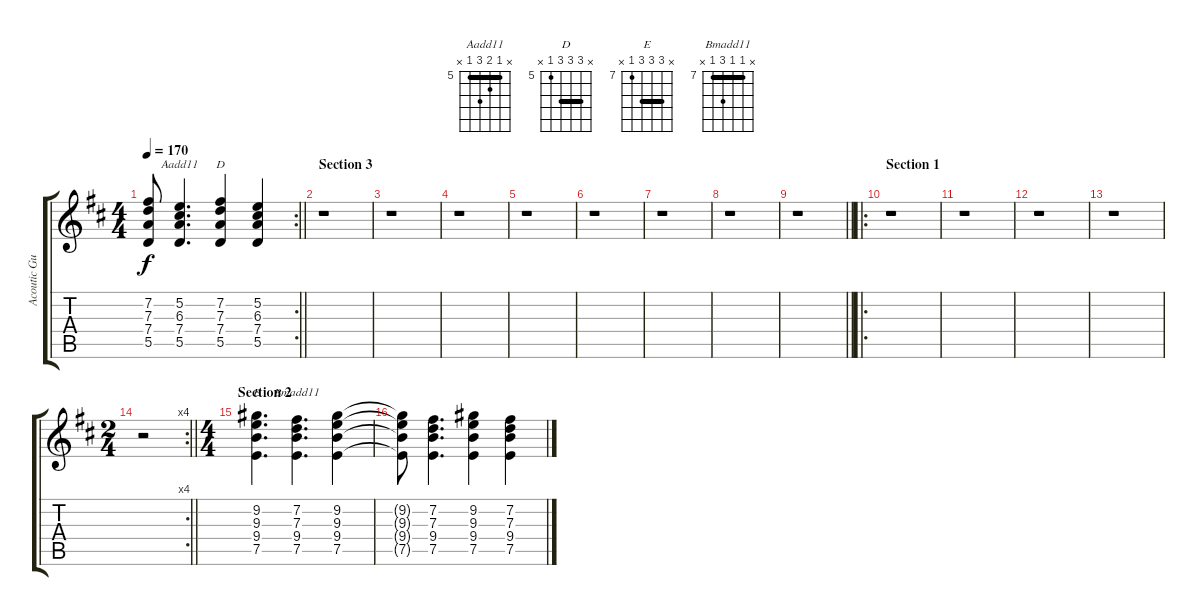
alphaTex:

\track ("Acoutic Guitar" "Acoutic Gu") {instrument acousticguitarsteel}
\staff {score tabs}
\tuning (E4 B3 G3 D3 A2 E2) {hide}
\chord ("Aadd11" x 5 6 7 5 x) {firstfret 5 barre 5}
\chord ("D" x 7 7 7 5 x) {firstfret 5 barre 7}
\chord ("E" x 9 9 9 7 x) {firstfret 7 barre 9}
\chord ("Bmadd11" x 7 7 9 7 x) {firstfret 7 barre 7}
\rc 2
\ts (4 4)
\tempo 170
\clef g2
\barLineRight lightlight
\ks d
(7.2{t} 7.3{t} 7.4{t} 5.5{t}).8{dy f} (5.2 6.3 7.4 5.5).4{d ch "Aadd11"} (7.2 7.3 7.4 5.5).4{ch "D"} (5.2 6.3 7.4 5.5).4 |
\section ("" "Section 3")
r.1 |
r.1 |
r.1 |
r.1 |
r.1 |
r.1 |
r.1 |
\barLineRight lightlight
r.1 |
\ro
\section ("" "Section 1")
r.1 |
r.1 |
r.1 |
r.1 |
\rc 4
\ts (2 4)
\barLineRight lightlight
r.2 |
\ts (4 4)
\section ("" "Section 2")
(9.2 9.3 9.4 7.5).4{d ch "E"} (7.2 7.3 9.4 7.5).4{d ch "Bmadd11"} (9.2 9.3 9.4 7.5).4 |
(9.2{t} 9.3{t} 9.4{t} 7.5{t}).8 (7.2 7.3 9.4 7.5).4{d} (9.2 9.3 9.4 7.5).4 (7.2 7.3 9.4 7.5).4
